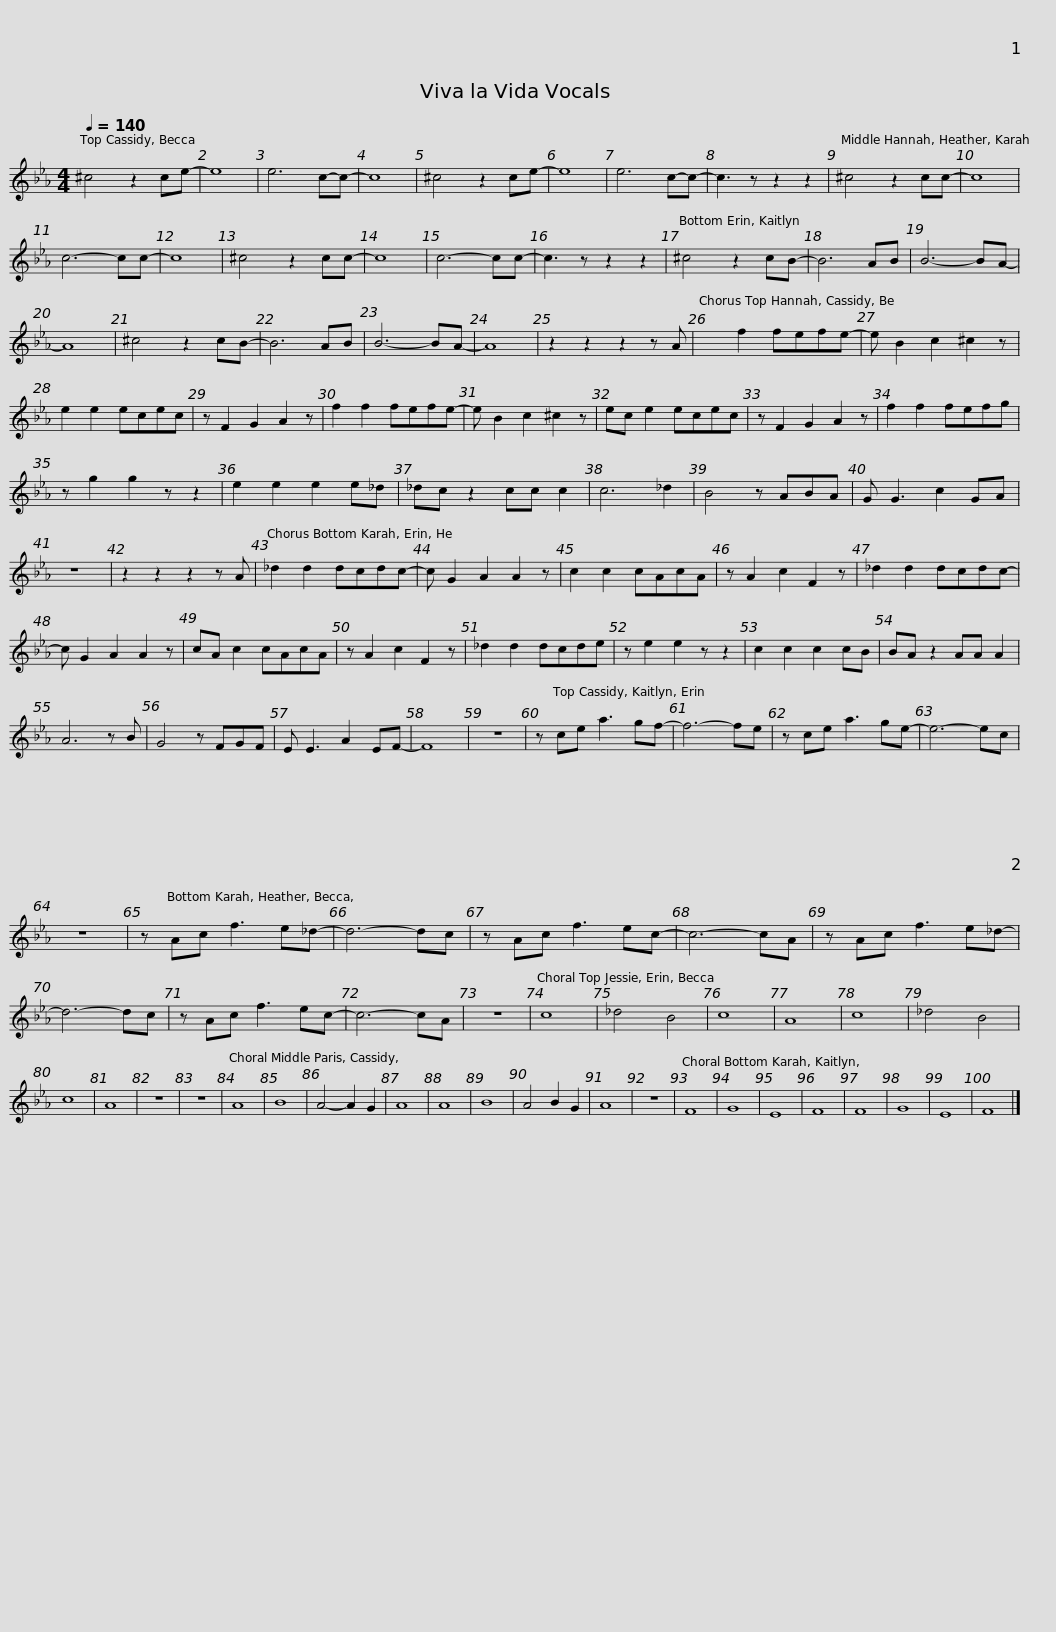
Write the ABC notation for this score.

X:1
L:1/8
Q:1/4=140
M:4/4
I:linebreak $
K:Eb
V:1 treble
V:1
 ^c4- z2 ce- | e8 | e6 c-c- | c8 | ^c4- z2 ce- | %5
 e8 | e6 c-c- | c3 z z2 z2 |$ ^c4- z2 cc- | c8 | %10
 c6- cc- | c8 | ^c4- z2 cc- | c8 | c6- cc- | %15
 c3 z z2 z2 |$ ^c4- z2 cB- | B6 AB | B6- BA- | A8 | %20
 ^c4- z2 cB- | B6 AB | B6- BA- | A8 |$ z2 z2 z2 z A | %25
 x2 f2 fefe- | e B2 c2 ^c2 z | e2 e2 ecec | z F2 G2 A2 z |$ f2 f2 fefe- | %30
 e B2 c2 ^c2 z | ec e2 ecec | z F2 G2 A2 z | f2 f2 fefg | z g2 g2 z z2 |$ %35
 e2 e2 e2 e_d | _dc z2 cc c2 | c6 _d2 | B4 z ABA | G G3 c2 GA | %40
 z8 |$ z2 z2 z2 z A | _d2 d2 dcdc- | c G2 A2 A2 z | c2 c2 cAcA | %45
 z A2 c2 F2 z |$ _d2 d2 dcdc- | c G2 A2 A2 z | cA c2 cAcA | z A2 c2 F2 z | %50
 _d2 d2 dcde | z e2 e2 z z2 |$ c2 c2 c2 cB | BA z2 AA A2 | A6 z B | %55
 G4 z FGF | E E3 A2 EF- | F8 | z8 |$ z ce a3 gf- | %60
 f6- fe | z ce a3 ge- | e6- ec | z8 |$ z Ac f3 e_d- | %65
 d6- dc | z Ac f3 ec- | c6- cA |$ z Ac f3 e_d- | d6- dc | %70
 z Ac f3 ec- | c6- cA | z8 |$ c8 | _d4 B4 | %75
 c8 | A8 | c8 | _d4 B4 | c8 | %80
 A8 | z8 | z8 |$ A8 | B8 | %85
 A4- A2 G2 | A8 | A8 | B8 | A4 B2 G2 | %90
 A8 | z8 |$ F8 | G8 | E8 | %95
 F8 | F8 | G8 | E8 | F8 |] %100
